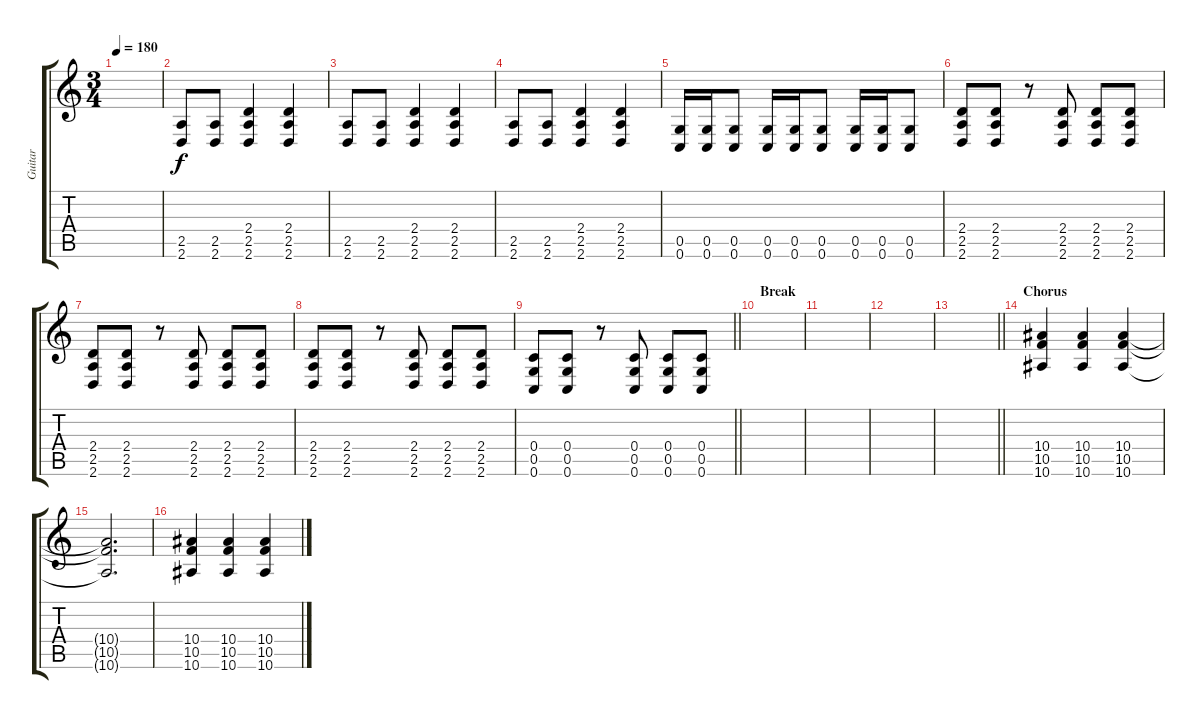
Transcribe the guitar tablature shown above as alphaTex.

\track ("Guitar" "Guitar") {instrument distortionguitar}
\staff {score tabs}
\tuning (D4 A3 F3 C3 G2 C2) {hide}
\ts (3 4)
\tempo 180
\clef g2
\ks c
|
(2.5 2.6).8 (2.5 2.6).8 (2.4 2.5 2.6).4 (2.4 2.5 2.6).4 |
(2.5 2.6).8 (2.5 2.6).8 (2.4 2.5 2.6).4 (2.4 2.5 2.6).4 |
(2.5 2.6).8 (2.5 2.6).8 (2.4 2.5 2.6).4 (2.4 2.5 2.6).4 |
(0.5 0.6).16 (0.5 0.6).16 (0.5 0.6).8 (0.5 0.6).16 (0.5 0.6).16 (0.5 0.6).8 (0.5 0.6).16 (0.5 0.6).16 (0.5 0.6).8 |
(2.4 2.5 2.6).8 (2.4 2.5 2.6).8 r.8 (2.4 2.5 2.6).8 (2.4 2.5 2.6).8 (2.4 2.5 2.6).8 |
(2.4 2.5 2.6).8 (2.4 2.5 2.6).8 r.8 (2.4 2.5 2.6).8 (2.4 2.5 2.6).8 (2.4 2.5 2.6).8 |
(2.4 2.5 2.6).8 (2.4 2.5 2.6).8 r.8 (2.4 2.5 2.6).8 (2.4 2.5 2.6).8 (2.4 2.5 2.6).8 |
\barLineRight lightlight
(0.4 0.5 0.6).8 (0.4 0.5 0.6).8 r.8 (0.4 0.5 0.6).8 (0.4 0.5 0.6).8 (0.4 0.5 0.6).8 |
\section ("" "Break")
|
|
|
\barLineRight lightlight
|
\section ("" "Chorus")
(10.4 10.5 10.6).4 (10.4 10.5 10.6).4 (10.4 10.5 10.6).4 |
(10.4{t} 10.5{t} 10.6{t}).2{d} |
(10.4 10.5 10.6).4 (10.4 10.5 10.6).4 (10.4 10.5 10.6).4
